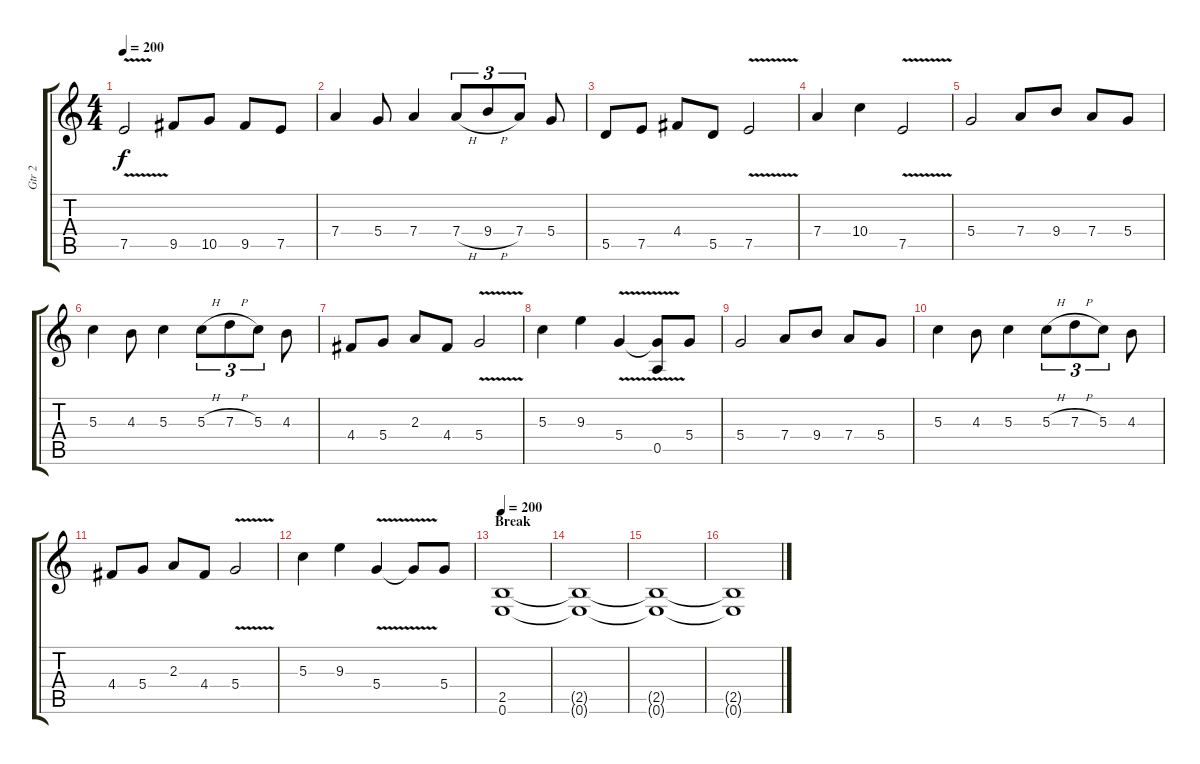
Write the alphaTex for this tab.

\track ("Gtr 2" "Gtr 2") {instrument distortionguitar}
\staff {score tabs}
\tuning (E4 B3 G3 D3 A2 E2) {hide}
\ts (4 4)
\tempo 200
\clef g2
\ks c
7.5{v}.2{dy f} 9.5.8 10.5.8 9.5.8 7.5.8 |
7.4.4 5.4.8 7.4.4 7.4{h}.8{tu (3 2)} 9.4{h}.8{tu (3 2)} 7.4.8{tu (3 2)} 5.4.8 |
5.5.8 7.5.8 4.4.8 5.5.8 7.5{v}.2 |
7.4.4 10.4.4 7.5{v}.2 |
5.4.2 7.4.8 9.4.8 7.4.8 5.4.8 |
5.3.4 4.3.8 5.3.4 5.3{h}.8{tu (3 2)} 7.3{h}.8{tu (3 2)} 5.3.8{tu (3 2)} 4.3.8 |
4.4.8 5.4.8 2.3.8 4.4.8 5.4{v}.2 |
5.3.4 9.3.4 5.4{v}.4 (5.4{t} 0.5).8 5.4.8 |
5.4.2 7.4.8 9.4.8 7.4.8 5.4.8 |
5.3.4 4.3.8 5.3.4 5.3{h}.8{tu (3 2)} 7.3{h}.8{tu (3 2)} 5.3.8{tu (3 2)} 4.3.8 |
4.4.8 5.4.8 2.3.8 4.4.8 5.4{v}.2 |
5.3.4 9.3.4 5.4{v}.4 5.4{t}.8 5.4.8 |
\section ("" "Break")
\tempo 200
(2.5 0.6).1 |
(2.5{t} 0.6{t}).1 |
(2.5{t} 0.6{t}).1 |
(2.5{t} 0.6{t}).1
